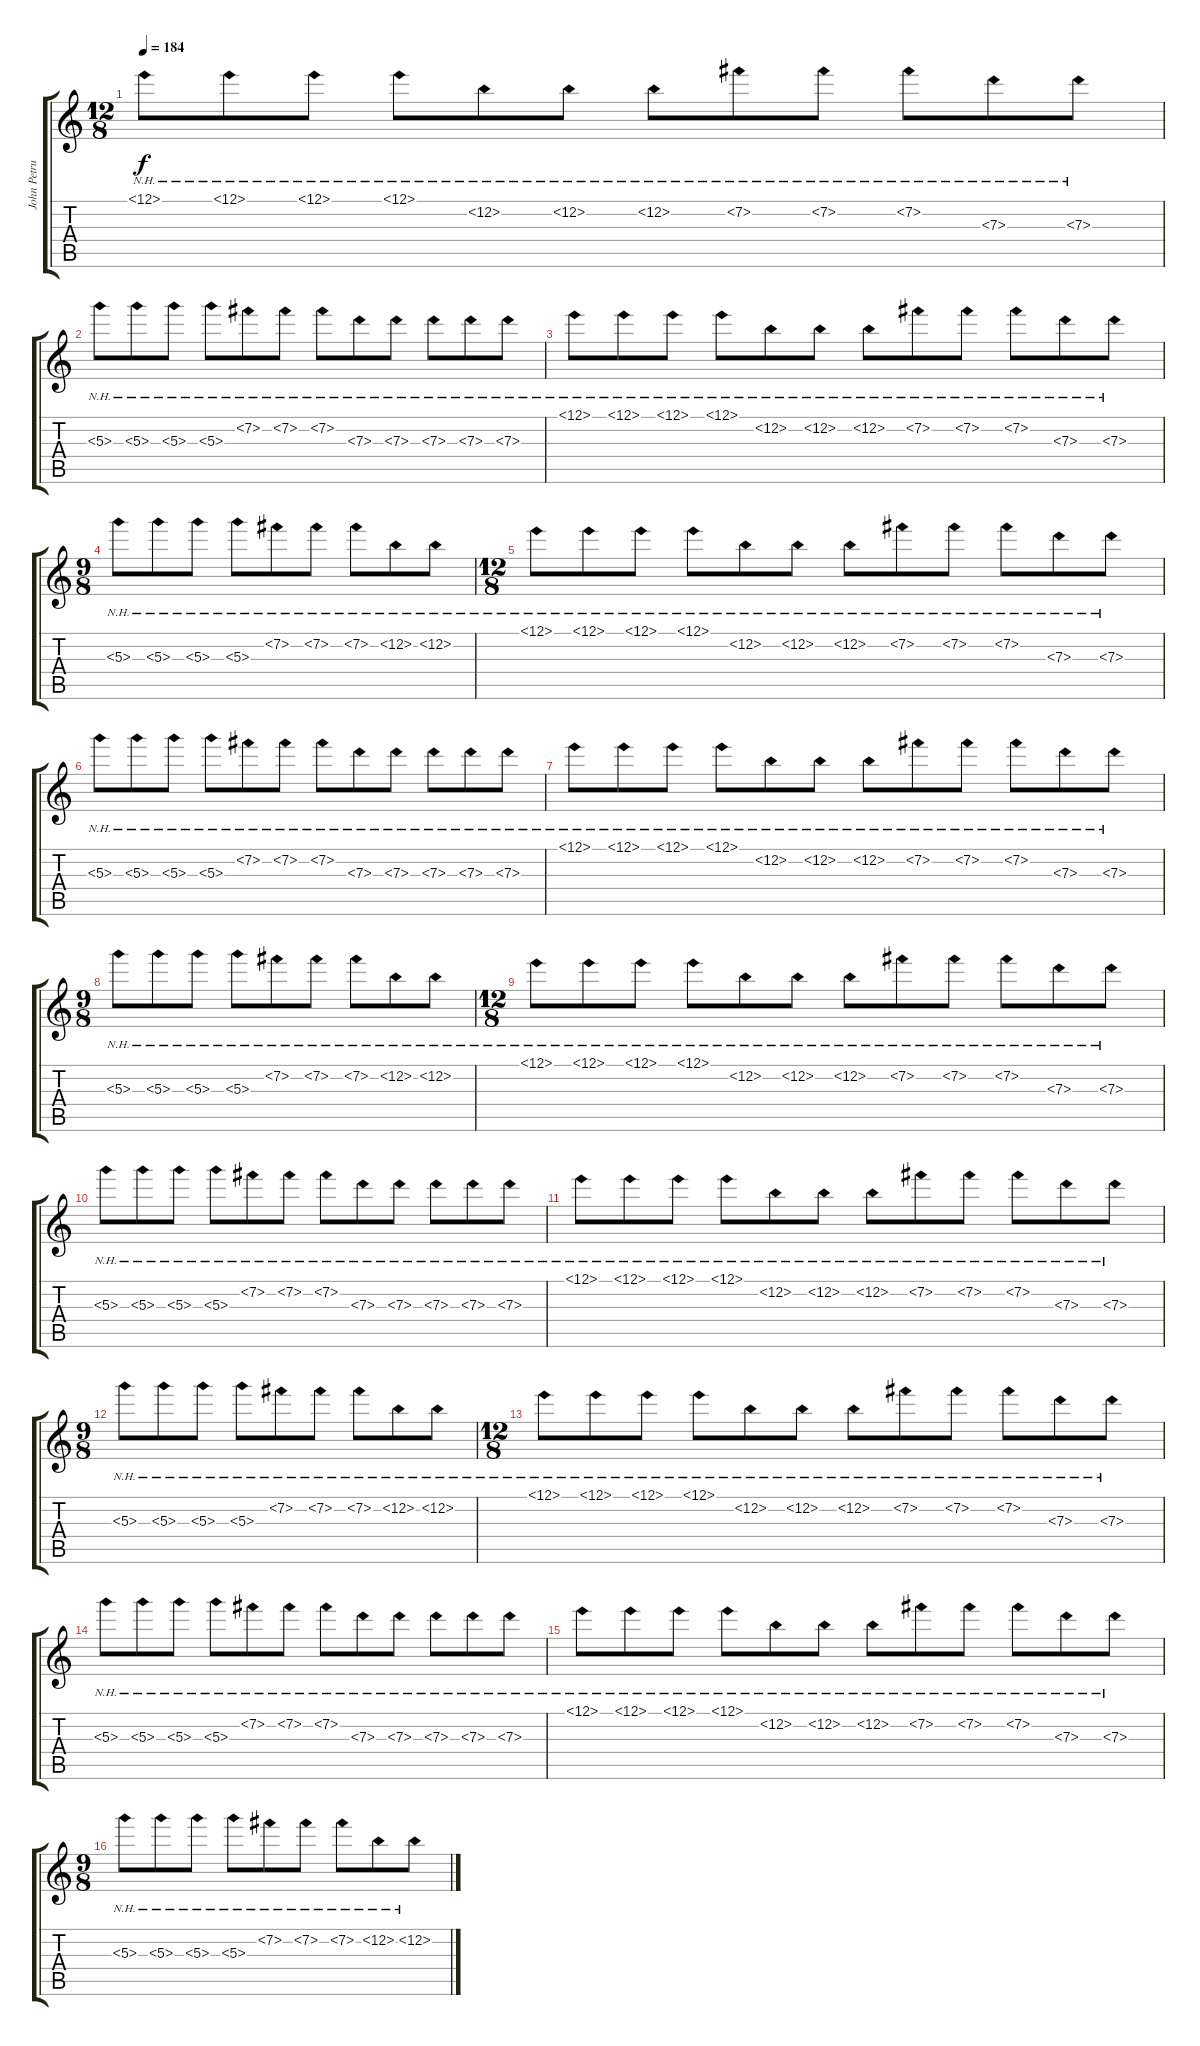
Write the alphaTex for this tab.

\track ("John Petrucci - Guitar II" "John Petru") {instrument distortionguitar}
\staff {score tabs}
\tuning (E4 B3 G3 D3 A2 E2) {hide}
\ts (12 8)
\tempo 184
\clef g2
\ks c
12.1{nh}.8{dy f} 12.1{nh}.8 12.1{nh}.8 12.1{nh}.8 12.2{nh}.8 12.2{nh}.8 12.2{nh}.8 7.2{nh}.8 7.2{nh}.8 7.2{nh}.8 7.3{nh}.8 7.3{nh}.8 |
5.3{nh}.8 5.3{nh}.8 5.3{nh}.8 5.3{nh}.8 7.2{nh}.8 7.2{nh}.8 7.2{nh}.8 7.3{nh}.8 7.3{nh}.8 7.3{nh}.8 7.3{nh}.8 7.3{nh}.8 |
12.1{nh}.8 12.1{nh}.8 12.1{nh}.8 12.1{nh}.8 12.2{nh}.8 12.2{nh}.8 12.2{nh}.8 7.2{nh}.8 7.2{nh}.8 7.2{nh}.8 7.3{nh}.8 7.3{nh}.8 |
\ts (9 8)
5.3{nh}.8 5.3{nh}.8 5.3{nh}.8 5.3{nh}.8 7.2{nh}.8 7.2{nh}.8 7.2{nh}.8 12.2{nh}.8 12.2{nh}.8 |
\ts (12 8)
12.1{nh}.8 12.1{nh}.8 12.1{nh}.8 12.1{nh}.8 12.2{nh}.8 12.2{nh}.8 12.2{nh}.8 7.2{nh}.8 7.2{nh}.8 7.2{nh}.8 7.3{nh}.8 7.3{nh}.8 |
5.3{nh}.8 5.3{nh}.8 5.3{nh}.8 5.3{nh}.8 7.2{nh}.8 7.2{nh}.8 7.2{nh}.8 7.3{nh}.8 7.3{nh}.8 7.3{nh}.8 7.3{nh}.8 7.3{nh}.8 |
12.1{nh}.8 12.1{nh}.8 12.1{nh}.8 12.1{nh}.8 12.2{nh}.8 12.2{nh}.8 12.2{nh}.8 7.2{nh}.8 7.2{nh}.8 7.2{nh}.8 7.3{nh}.8 7.3{nh}.8 |
\ts (9 8)
5.3{nh}.8 5.3{nh}.8 5.3{nh}.8 5.3{nh}.8 7.2{nh}.8 7.2{nh}.8 7.2{nh}.8 12.2{nh}.8 12.2{nh}.8 |
\ts (12 8)
12.1{nh}.8 12.1{nh}.8 12.1{nh}.8 12.1{nh}.8 12.2{nh}.8 12.2{nh}.8 12.2{nh}.8 7.2{nh}.8 7.2{nh}.8 7.2{nh}.8 7.3{nh}.8 7.3{nh}.8 |
5.3{nh}.8 5.3{nh}.8 5.3{nh}.8 5.3{nh}.8 7.2{nh}.8 7.2{nh}.8 7.2{nh}.8 7.3{nh}.8 7.3{nh}.8 7.3{nh}.8 7.3{nh}.8 7.3{nh}.8 |
12.1{nh}.8 12.1{nh}.8 12.1{nh}.8 12.1{nh}.8 12.2{nh}.8 12.2{nh}.8 12.2{nh}.8 7.2{nh}.8 7.2{nh}.8 7.2{nh}.8 7.3{nh}.8 7.3{nh}.8 |
\ts (9 8)
5.3{nh}.8 5.3{nh}.8 5.3{nh}.8 5.3{nh}.8 7.2{nh}.8 7.2{nh}.8 7.2{nh}.8 12.2{nh}.8 12.2{nh}.8 |
\ts (12 8)
12.1{nh}.8 12.1{nh}.8 12.1{nh}.8 12.1{nh}.8 12.2{nh}.8 12.2{nh}.8 12.2{nh}.8 7.2{nh}.8 7.2{nh}.8 7.2{nh}.8 7.3{nh}.8 7.3{nh}.8 |
5.3{nh}.8 5.3{nh}.8 5.3{nh}.8 5.3{nh}.8 7.2{nh}.8 7.2{nh}.8 7.2{nh}.8 7.3{nh}.8 7.3{nh}.8 7.3{nh}.8 7.3{nh}.8 7.3{nh}.8 |
12.1{nh}.8 12.1{nh}.8 12.1{nh}.8 12.1{nh}.8 12.2{nh}.8 12.2{nh}.8 12.2{nh}.8 7.2{nh}.8 7.2{nh}.8 7.2{nh}.8 7.3{nh}.8 7.3{nh}.8 |
\ts (9 8)
5.3{nh}.8 5.3{nh}.8 5.3{nh}.8 5.3{nh}.8 7.2{nh}.8 7.2{nh}.8 7.2{nh}.8 12.2{nh}.8 12.2{nh}.8
